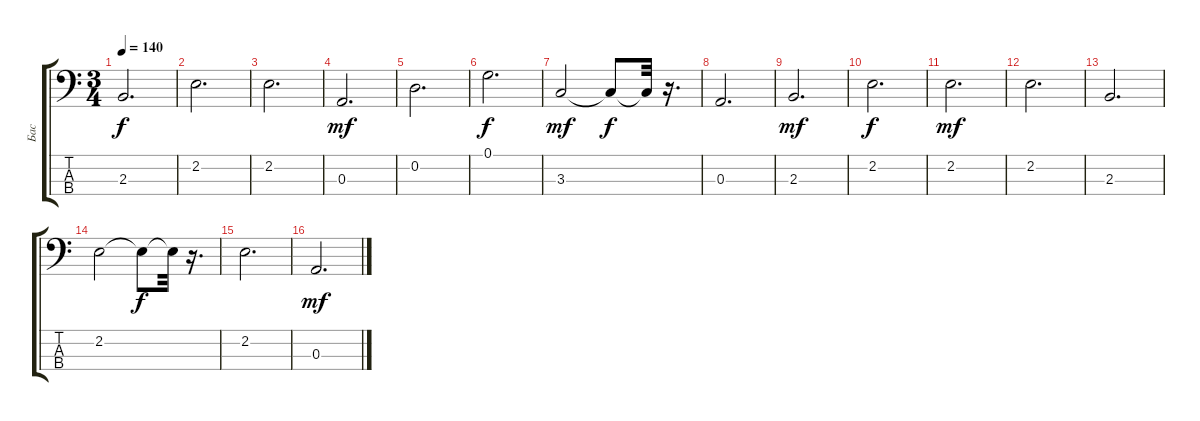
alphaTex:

\track ("Бас" "Бас") {instrument acousticbass}
\staff {score tabs}
\tuning (G2 D2 A1 E1) {hide}
\ts (3 4)
\tempo 140
\clef f4
\ks c
2.3.2{d dy f} |
2.2.2{d} |
2.2.2{d} |
0.3.2{d dy mf} |
0.2.2{d} |
0.1.2{d dy f} |
3.3.2{dy mf} 3.3{t}.8{dy f} 3.3{t}.32 r.16{d} |
0.3.2{d} |
2.3.2{d dy mf} |
2.2.2{d dy f} |
2.2.2{d dy mf} |
2.2.2{d} |
2.3.2{d} |
2.2.2 2.2{t}.8{dy f} 2.2{t}.32 r.16{d} |
2.2.2{d} |
0.3.2{d dy mf}
